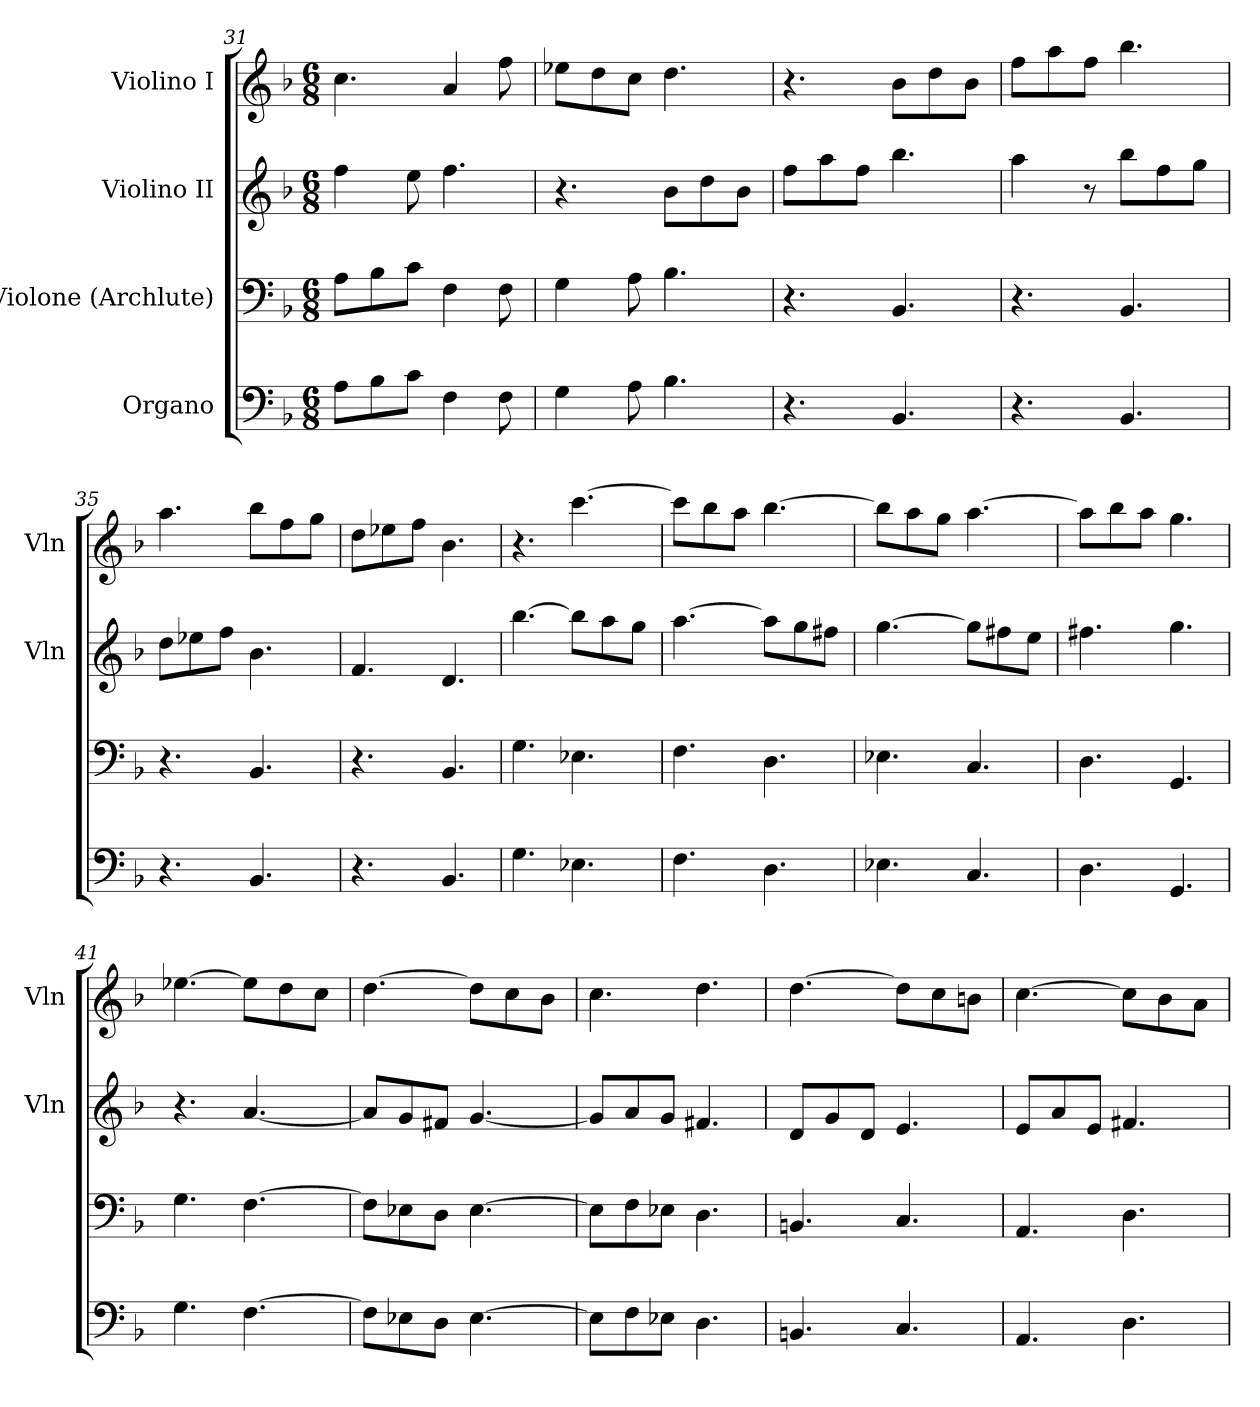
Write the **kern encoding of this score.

**kern	**kern	**kern	**kern
*part4	*part3	*part2	*part1
*staff4	*staff3	*staff2	*staff1
*I"Organo	*I"Violone (Archlute)	*I"Violino II	*I"Violino I
*	*	*I'Vln	*I'Vln
*clefF4	*clefF4	*clefG2	*clefG2
*k[b-]	*k[b-]	*k[b-]	*k[b-]
*M6/8	*M6/8	*M6/8	*M6/8
=31	=31	=31	=31
8A\L	8A\L	4ff\	4.cc\
8B-\	8B-\	.	.
8c\J	8c\J	8ee\	.
4F\	4F\	4.ff\	4a/
8F\	8F\	.	8ff\
=32	=32	=32	=32
4G\	4G\	4.r	8ee-X\L
.	.	.	8dd\
8A\	8A\	.	8cc\J
4.B-\	4.B-\	8b-\L	4.dd\
.	.	8dd\	.
.	.	8b-\J	.
=33	=33	=33	=33
4.r	4.r	8ff\L	4.r
.	.	8aa\	.
.	.	8ff\J	.
4.BB-/	4.BB-/	4.bb-\	8b-\L
.	.	.	8dd\
.	.	.	8b-\J
=34	=34	=34	=34
4.r	4.r	4aa\	8ff\L
.	.	.	8aa\
.	.	8r	8ff\J
4.BB-/	4.BB-/	8bb-\L	4.bb-\
.	.	8ff\	.
.	.	8gg\J	.
=35	=35	=35	=35
4.r	4.r	8dd\L	4.aa\
.	.	8ee-X\	.
.	.	8ff\J	.
4.BB-/	4.BB-/	4.b-\	8bb-\L
.	.	.	8ff\
.	.	.	8gg\J
=36	=36	=36	=36
4.r	4.r	4.f/	8dd\L
.	.	.	8ee-X\
.	.	.	8ff\J
4.BB-/	4.BB-/	4.d/	4.b-\
=37	=37	=37	=37
4.G\	4.G\	[4.bb-\	4.r
4.E-X\	4.E-X\	8bb-\L]	[4.ccc\
.	.	8aa\	.
.	.	8gg\J	.
=38	=38	=38	=38
4.F\	4.F\	[4.aa\	8ccc\L]
.	.	.	8bb-\
.	.	.	8aa\J
4.D\	4.D\	8aa\L]	[4.bb-\
.	.	8gg\	.
.	.	8ff#X\J	.
=39	=39	=39	=39
4.E-X\	4.E-X\	[4.gg\	8bb-\L]
.	.	.	8aa\
.	.	.	8gg\J
4.C/	4.C/	8gg\L]	[4.aa\
.	.	8ff#X\	.
.	.	8ee\J	.
=40	=40	=40	=40
4.D\	4.D\	4.ff#X\	8aa\L]
.	.	.	8bb-\
.	.	.	8aa\J
4.GG/	4.GG/	4.gg\	4.gg\
=41	=41	=41	=41
4.G\	4.G\	4.r	[4.ee-X\
[4.F\	[4.F\	[4.a/	8ee-\L]
.	.	.	8dd\
.	.	.	8cc\J
=42	=42	=42	=42
8F\L]	8F\L]	8a/L]	[4.dd\
8E-X\	8E-X\	8g/	.
8D\J	8D\J	8f#X/J	.
[4.E-\	[4.E-\	[4.g/	8dd\L]
.	.	.	8cc\
.	.	.	8b-\J
=43	=43	=43	=43
8E-\L]	8E-\L]	8g/L]	4.cc\
8F\	8F\	8a/	.
8E-X\J	8E-X\J	8g/J	.
4.D\	4.D\	4.f#X/	4.dd\
=44	=44	=44	=44
4.BBn/	4.BBn/	8d/L	[4.dd\
.	.	8g/	.
.	.	8d/J	.
4.C/	4.C/	4.e/	8dd\L]
.	.	.	8cc\
.	.	.	8bn\J
=45	=45	=45	=45
4.AA/	4.AA/	8e/L	[4.cc\
.	.	8a/	.
.	.	8e/J	.
4.D\	4.D\	4.f#X/	8cc\L]
.	.	.	8b-\
.	.	.	8a\J
=	=	=	=
*-	*-	*-	*-
